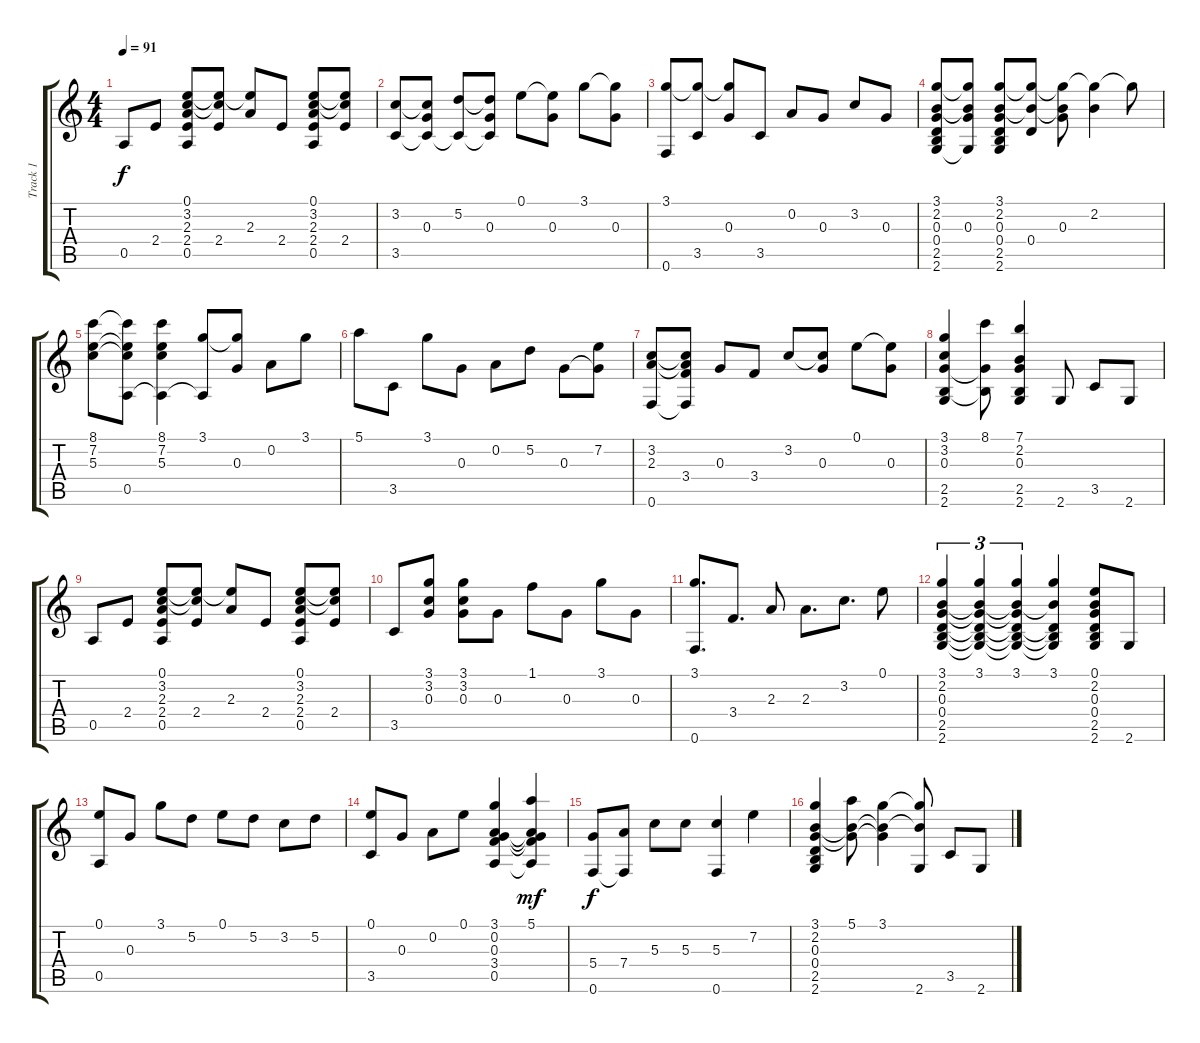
\track ("Track 1" "Track 1") {instrument acousticguitarnylon}
\staff {score tabs}
\tuning (E4 A3 G3 D3 A2 F2) {hide}
\ts (4 4)
\tempo 91
\clef g2
\ks c
0.5.8{dy f} 2.4.8 (0.1 3.2 2.3 2.4 0.5).8 (0.1{t} 3.2{t} 2.4).8 (0.1{t} 2.3).8 2.4.8 (0.1 3.2 2.3 2.4 0.5).8 (0.1{t} 3.2{t} 2.4).8 |
(3.2 3.5).8 (3.2{t} 0.3 3.5{t}).8 (5.2 3.5{t}).8 (5.2{t} 0.3 3.5{t}).8 0.1.8 (0.1{t} 0.3).8 3.1.8 (3.1{t} 0.3).8 |
(3.1 0.6).8 (3.1{t} 3.5).8 (3.1{t} 0.3).8 3.5.8 0.2.8 0.3.8 3.2.8 0.3.8 |
(3.1 2.2 0.3 0.4 2.5 2.6).8 (3.1{t} 2.2{t} 0.3 2.6{t}).8 (3.1 2.2 0.3 0.4 2.5 2.6).8 (3.1{t} 2.2{t} 0.4).8 (3.1{t} 2.2{t} 0.3).8 (3.1{t} 2.2).4 3.1{t}.8 |
(8.1 7.2 5.3).8 (8.1{t} 7.2{t} 5.3{t} 0.5).8 (8.1 7.2 5.3 0.5{t}).4 (3.1 0.5{t}).8 (3.1{t} 0.3).8 0.2.8 3.1.8 |
5.1.8 3.5.8 3.1.8 0.3.8 0.2.8 5.2.8 0.3.8 (7.2 0.3{t}).8 |
(3.2 2.3 0.6).8 (3.2{t} 2.3{t} 3.4 0.6{t}).8 0.3.8 3.4.8 3.2.8 (3.2{t} 0.3).8 0.1.8 (0.1{t} 0.3).8 |
(3.1 3.2 0.3 2.5 2.6).4 (8.1 0.3{t} 2.5{t}).8 (7.1 2.2 0.3 2.5 2.6).4 2.6.8 3.5.8 2.6.8 |
0.5.8 2.4.8 (0.1 3.2 2.3 2.4 0.5).8 (0.1{t} 3.2{t} 2.4).8 (0.1{t} 2.3).8 2.4.8 (0.1 3.2 2.3 2.4 0.5).8 (0.1{t} 3.2{t} 2.4).8 |
3.5.8 (3.1 3.2 0.3).8 (3.1 3.2 0.3).8 0.3.8 1.1.8 0.3.8 3.1.8 0.3.8 |
(3.1 0.6).8{d} 3.4.8{d} 2.3.8 2.3.8{d} 3.2.8{d} 0.1.8 |
(3.1 2.2 0.3 0.4 2.5 2.6).4{tu (3 2)} (3.1 2.2{t} 0.3{t} 0.4{t} 2.5{t} 2.6{t}).4{tu (3 2)} (3.1 2.2{t} 0.3{t} 0.4{t} 2.5{t} 2.6{t}).4{tu (3 2)} (3.1 2.2{t} 0.4{t} 2.5{t} 2.6{t}).4 (0.1 2.2 0.3 0.4 2.5 2.6).8 2.6.8 |
(0.1 0.5).8 0.3.8 3.1.8 5.2.8 0.1.8 5.2.8 3.2.8 5.2.8 |
(0.1 3.5).8 0.3.8 0.2.8 0.1.8 (3.1 0.2 0.3 3.4 0.5).4 (5.1 0.2{t} 0.3{t} 3.4{t} 0.5{t}).4{dy mf} |
(5.4 0.6).8{dy f} (7.4 0.6{t}).8 5.3.8 5.3.8 (5.3 0.6).4 7.2.4 |
(3.1 2.2 0.3 0.4 2.5 2.6).4 (5.1 2.2{t} 0.3{t}).8 (3.1 2.2{t} 0.3{t}).4 (3.1{t} 2.2{t} 2.6).8 3.5.8 2.6.8
